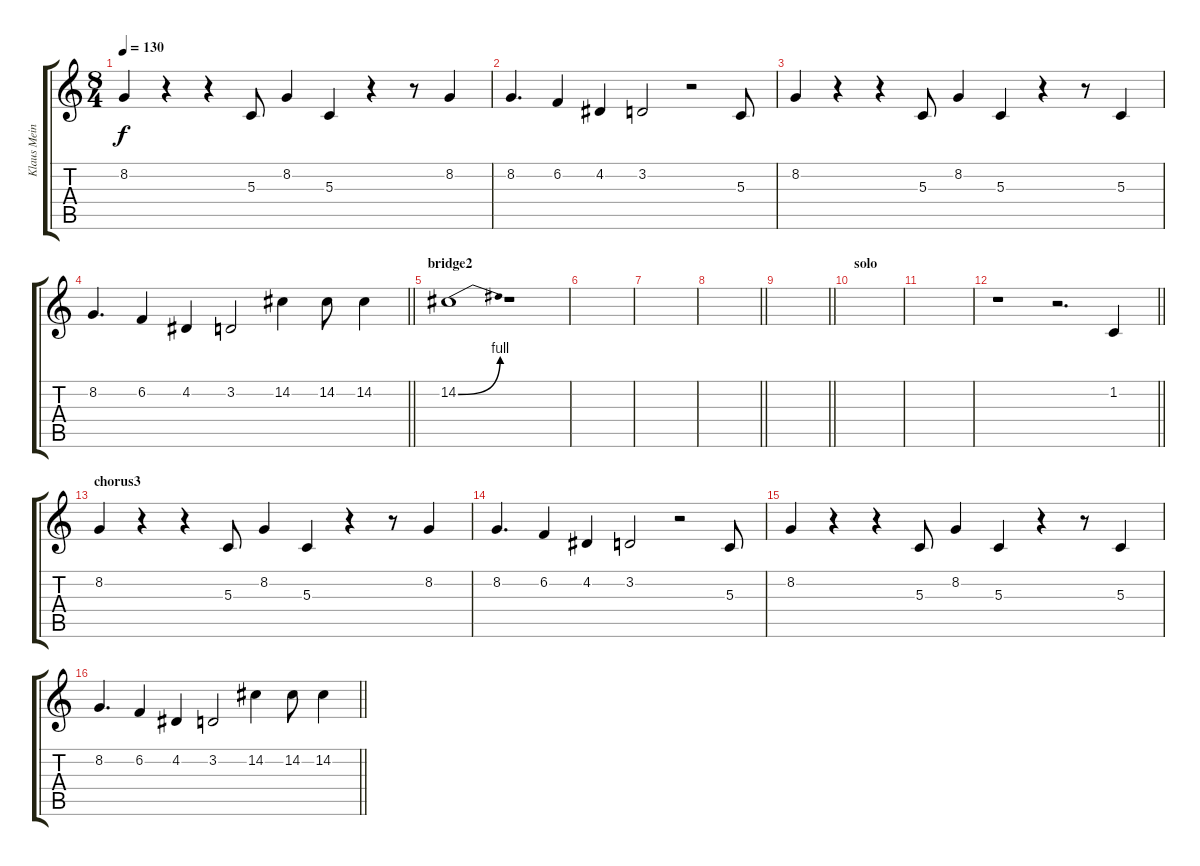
\track ("Klaus Meine" "Klaus Mein") {instrument flute}
\staff {score tabs}
\tuning (E4 B3 G3 D3 A2 E2) {hide}
\ts (8 4)
\tempo 130
\clef g2
\ks c
8.2.4{dy f} r.4 r.4 5.3.8 8.2.4 5.3.4 r.4 r.8 8.2.4 |
8.2.4{d} 6.2.4 4.2.4 3.2.2 r.2 5.3.8 |
8.2.4 r.4 r.4 5.3.8 8.2.4 5.3.4 r.4 r.8 5.3.4 |
\barLineRight lightlight
8.2.4{d} 6.2.4 4.2.4 3.2.2 14.2.4 14.2.8 14.2.4 |
\section ("" "bridge2")
14.2{be (bend 0 0 60 4)}.1 r.1 |
|
|
\barLineRight lightlight
|
\barLineRight lightlight
|
\section ("" "solo")
|
|
\barLineRight lightlight
r.1 r.2{d} 1.2.4 |
\section ("" "chorus3")
8.2.4 r.4 r.4 5.3.8 8.2.4 5.3.4 r.4 r.8 8.2.4 |
8.2.4{d} 6.2.4 4.2.4 3.2.2 r.2 5.3.8 |
8.2.4 r.4 r.4 5.3.8 8.2.4 5.3.4 r.4 r.8 5.3.4 |
\barLineRight lightlight
8.2.4{d} 6.2.4 4.2.4 3.2.2 14.2.4 14.2.8 14.2.4
